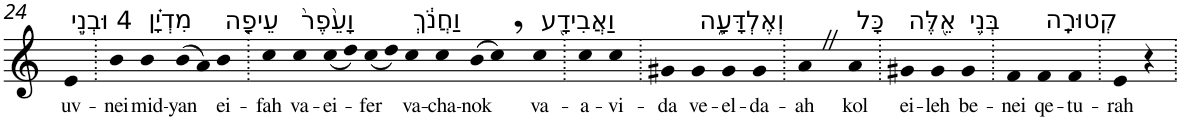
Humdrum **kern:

**kern	**text
*part1	*part1
*staff1	*staff1
*I"Piano	*
*I'Pno	*
!!LO:PB:g=z
*clefG2	*
*k[]	*
=24	=24
!LO:TX:a:t=4 וּבְנֵ֣י	!
!	!LO:LY:b
4e	uv-
=25.	=25.
!	!LO:LY:b
4b	-nei
!LO:TX:a:t=מִדְיָ֗ן	!
!	!LO:LY:b
4b	mid-
!	!LO:LY:b
(>8b	-yan
8a)	.
!LO:TX:a:t=עֵיפָ֤ה	!
!	!LO:LY:b
4b	ei-
=26.	=26.
!	!LO:LY:b
4cc	-fah
!LO:TX:a:t=וָעֵ֙פֶר֙	!
!	!LO:LY:b
4cc	va-
!	!LO:LY:b
(<8cc	-ei-
8dd)	.
!	!LO:LY:b
(<8cc	-fer
8dd)	.
!LO:TX:a:t=וַחֲנֹ֔ךְ	!
!	!LO:LY:b
4cc	va-
!	!LO:LY:b
4cc	-cha-
!	!LO:LY:b
(>8b	-nok
8cc,)	.
!LO:TX:a:t=וַאֲבִידָ֖ע	!
!	!LO:LY:b
4cc	va-
=27.	=27.
!	!LO:LY:b
4cc	-a-
!	!LO:LY:b
4cc	-vi-
=28.	=28.
!	!LO:LY:b
4g#X	-da
!LO:TX:a:t=וְאֶלְדָּעָ֑ה	!
!	!LO:LY:b
4g#	ve-
!	!LO:LY:b
4g#	-el-
!	!LO:LY:b
4g#	-da-
=29.	=29.
!	!LO:LY:b
4aZ	-ah
!LO:TX:a:t=כָּל	!
!	!LO:LY:b
4a	kol
=30.	=30.
!LO:TX:a:t=אֵ֖לֶּה	!
!	!LO:LY:b
4g#X	ei-
!	!LO:LY:b
4g#	-leh
!LO:TX:a:t=בְּנֵ֥י	!
!	!LO:LY:b
4g#	be-
=31.	=31.
!	!LO:LY:b
4f	-nei
!LO:TX:a:t=קְטוּרָֽה	!
!	!LO:LY:b
4f	qe-
!	!LO:LY:b
4f	-tu-
=32.	=32.
!	!LO:LY:b
4e	-rah
4r	.
=.	=.
*-	*-
